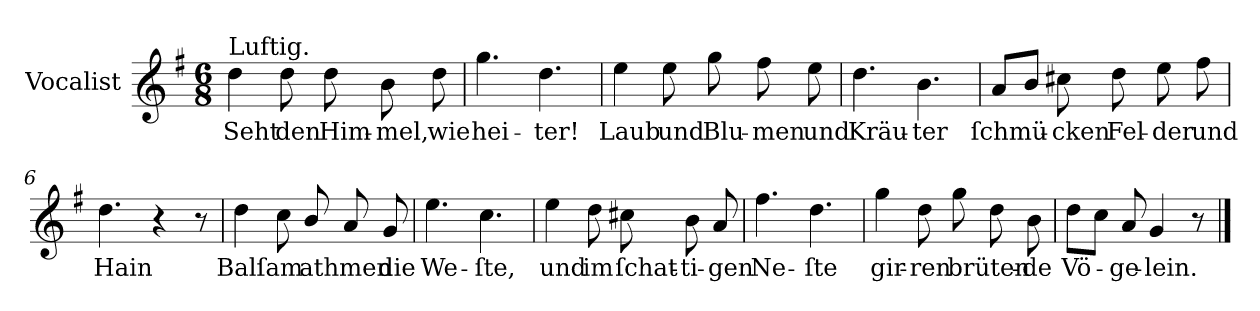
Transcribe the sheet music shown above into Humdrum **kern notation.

**kern	**text
*part1	*part1
*staff1	*staff1
*I"Vocalist	*
*k[f#]	*
*G:	*
*M6/8	*
=1	=1
!LO:TX:a:t=Luftig.	!
4dd	Seht
8dd	den
8dd	Him-
8b	-mel,
8dd	wie
=2	=2
4.gg	hei-
4.dd	-ter!
=3	=3
4ee	Laub
8ee	und
8gg	Blu-
8ff#	-men
8ee	und
=4	=4
4.dd	Kräu-
4.b	-ter
=5	=5
8aL	ſchmü-
8bJ	.
8cc#X	-cken
8dd	Fel-
8ee	-der
8ff#	und
=6	=6
4.dd	Hain
4r	.
8r	.
=7	=7
4dd	Balſam
8cc	.
8b/	athmen
8a	.
8g	die
=8	=8
4.ee	We-
4.cc	-ſte,
=9	=9
4ee	und
8dd	im
8cc#X	ſchat-
8b	-ti-
8a	-gen
=10	=10
4.ff#	Ne-
4.dd	-ſte
=11	=11
4gg	gir-
8dd	-ren
8gg	brüten-
8dd	.
8b	-de
=12	=12
8ddL	Vö-
8ccJ	.
8a	-ge-
4g	-lein.
8r	.
==	==
*-	*-
